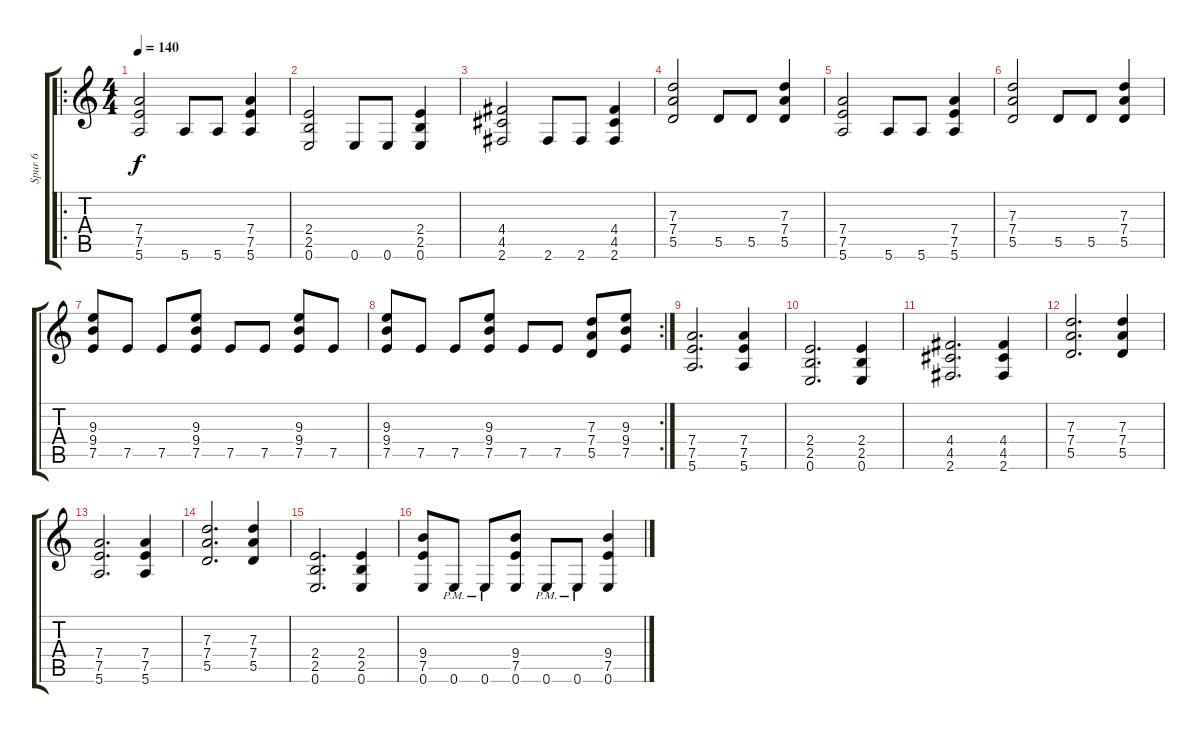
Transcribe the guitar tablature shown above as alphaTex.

\track ("Spur 6" "Spur 6") {instrument distortionguitar}
\staff {score tabs}
\tuning (E4 B3 G3 D3 A2 E2) {hide}
\ro
\ts (4 4)
\tempo 140
\clef g2
\ks c
(7.4 7.5 5.6).2{dy f} 5.6.8 5.6.8 (7.4 7.5 5.6).4 |
(2.4 2.5 0.6).2 0.6.8 0.6.8 (2.4 2.5 0.6).4 |
(4.4 4.5 2.6).2 2.6.8 2.6.8 (4.4 4.5 2.6).4 |
(7.3 7.4 5.5).2 5.5.8 5.5.8 (7.3 7.4 5.5).4 |
(7.4 7.5 5.6).2 5.6.8 5.6.8 (7.4 7.5 5.6).4 |
(7.3 7.4 5.5).2 5.5.8 5.5.8 (7.3 7.4 5.5).4 |
(9.3 9.4 7.5).8 7.5.8 7.5.8 (9.3 9.4 7.5).8 7.5.8 7.5.8 (9.3 9.4 7.5).8 7.5.8 |
\rc 2
(9.3 9.4 7.5).8 7.5.8 7.5.8 (9.3 9.4 7.5).8 7.5.8 7.5.8 (7.3 7.4 5.5).8 (9.3 9.4 7.5).8 |
(7.4 7.5 5.6).2{d} (7.4 7.5 5.6).4 |
(2.4 2.5 0.6).2{d} (2.4 2.5 0.6).4 |
(4.4 4.5 2.6).2{d} (4.4 4.5 2.6).4 |
(7.3 7.4 5.5).2{d} (7.3 7.4 5.5).4 |
(7.4 7.5 5.6).2{d} (7.4 7.5 5.6).4 |
(7.3 7.4 5.5).2{d} (7.3 7.4 5.5).4 |
(2.4 2.5 0.6).2{d} (2.4 2.5 0.6).4 |
(9.4 7.5 0.6).8 0.6{pm}.8 0.6{pm}.8 (9.4 7.5 0.6).8 0.6{pm}.8 0.6{pm}.8 (9.4 7.5 0.6).4
